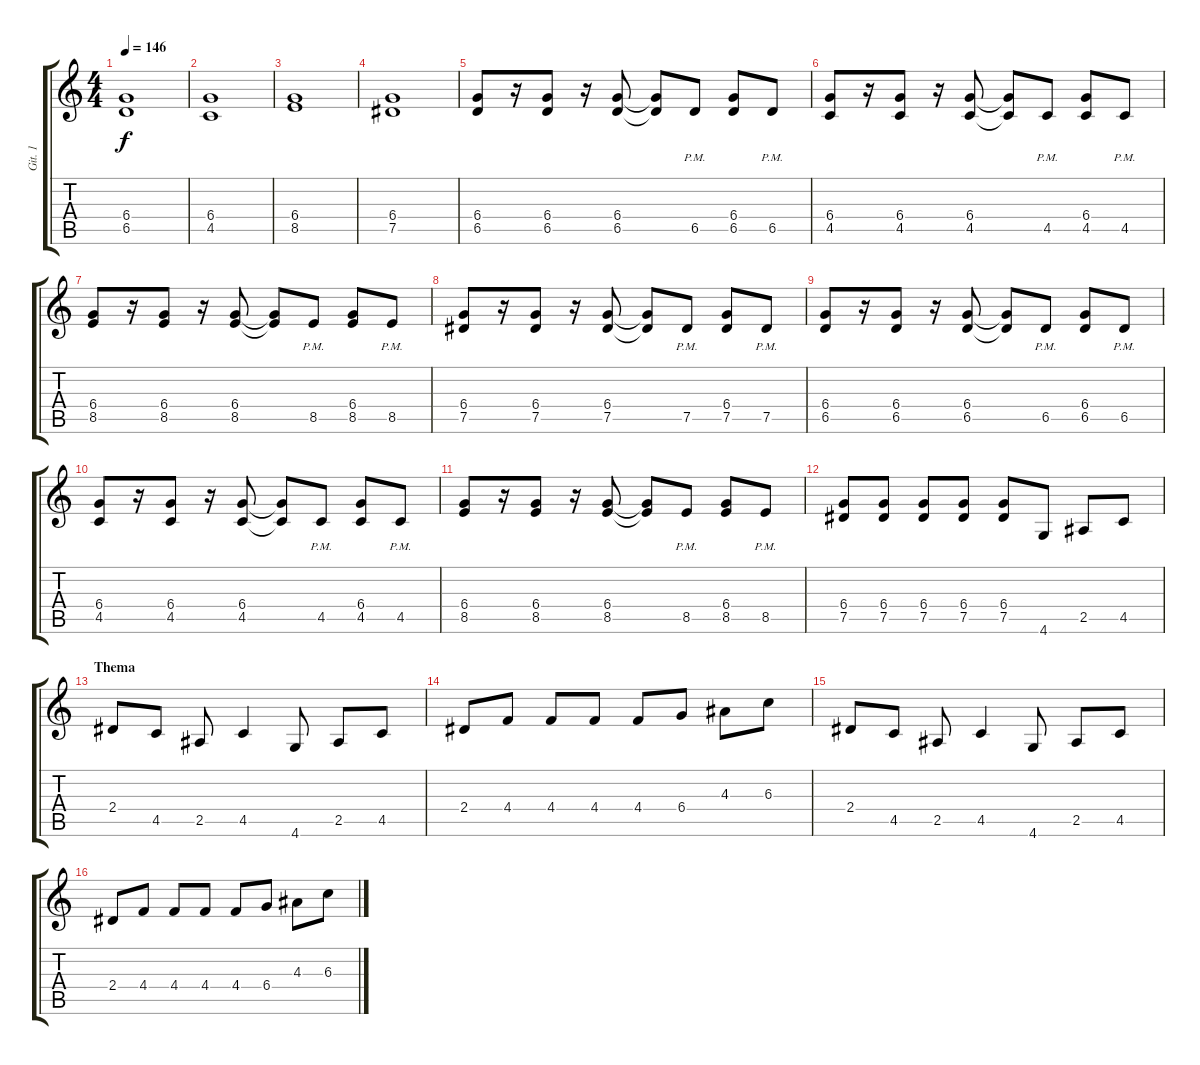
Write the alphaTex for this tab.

\track ("Git. 1" "Git. 1") {instrument distortionguitar}
\staff {score tabs}
\tuning (Eb4 Bb3 Gb3 Db3 Ab2 Eb2) {hide}
\ts (4 4)
\tempo 146
\clef g2
\ks c
(6.4 6.5).1{dy f} |
(6.4 4.5).1 |
(6.4 8.5).1 |
(6.4 7.5).1 |
(6.4 6.5).8 r.16 (6.4 6.5).8 r.16 (6.4 6.5).8 (6.4{t} 6.5{t}).8 6.5{pm}.8 (6.4 6.5).8 6.5{pm}.8 |
(6.4 4.5).8 r.16 (6.4 4.5).8 r.16 (6.4 4.5).8 (6.4{t} 4.5{t}).8 4.5{pm}.8 (6.4 4.5).8 4.5{pm}.8 |
(6.4 8.5).8 r.16 (6.4 8.5).8 r.16 (6.4 8.5).8 (6.4{t} 8.5{t}).8 8.5{pm}.8 (6.4 8.5).8 8.5{pm}.8 |
(6.4 7.5).8 r.16 (6.4 7.5).8 r.16 (6.4 7.5).8 (6.4{t} 7.5{t}).8 7.5{pm}.8 (6.4 7.5).8 7.5{pm}.8 |
(6.4 6.5).8 r.16 (6.4 6.5).8 r.16 (6.4 6.5).8 (6.4{t} 6.5{t}).8 6.5{pm}.8 (6.4 6.5).8 6.5{pm}.8 |
(6.4 4.5).8 r.16 (6.4 4.5).8 r.16 (6.4 4.5).8 (6.4{t} 4.5{t}).8 4.5{pm}.8 (6.4 4.5).8 4.5{pm}.8 |
(6.4 8.5).8 r.16 (6.4 8.5).8 r.16 (6.4 8.5).8 (6.4{t} 8.5{t}).8 8.5{pm}.8 (6.4 8.5).8 8.5{pm}.8 |
(6.4 7.5).8 (6.4 7.5).8 (6.4 7.5).8 (6.4 7.5).8 (6.4 7.5).8 4.6.8{volume 13} 2.5.8 4.5.8 |
\section ("" "Thema")
2.4.8 4.5.8 2.5.8 4.5.4 4.6.8 2.5.8 4.5.8 |
2.4.8 4.4.8 4.4.8 4.4.8 4.4.8 6.4.8 4.3.8 6.3.8 |
2.4.8 4.5.8 2.5.8 4.5.4 4.6.8 2.5.8 4.5.8 |
2.4.8 4.4.8 4.4.8 4.4.8 4.4.8 6.4.8 4.3.8 6.3.8
